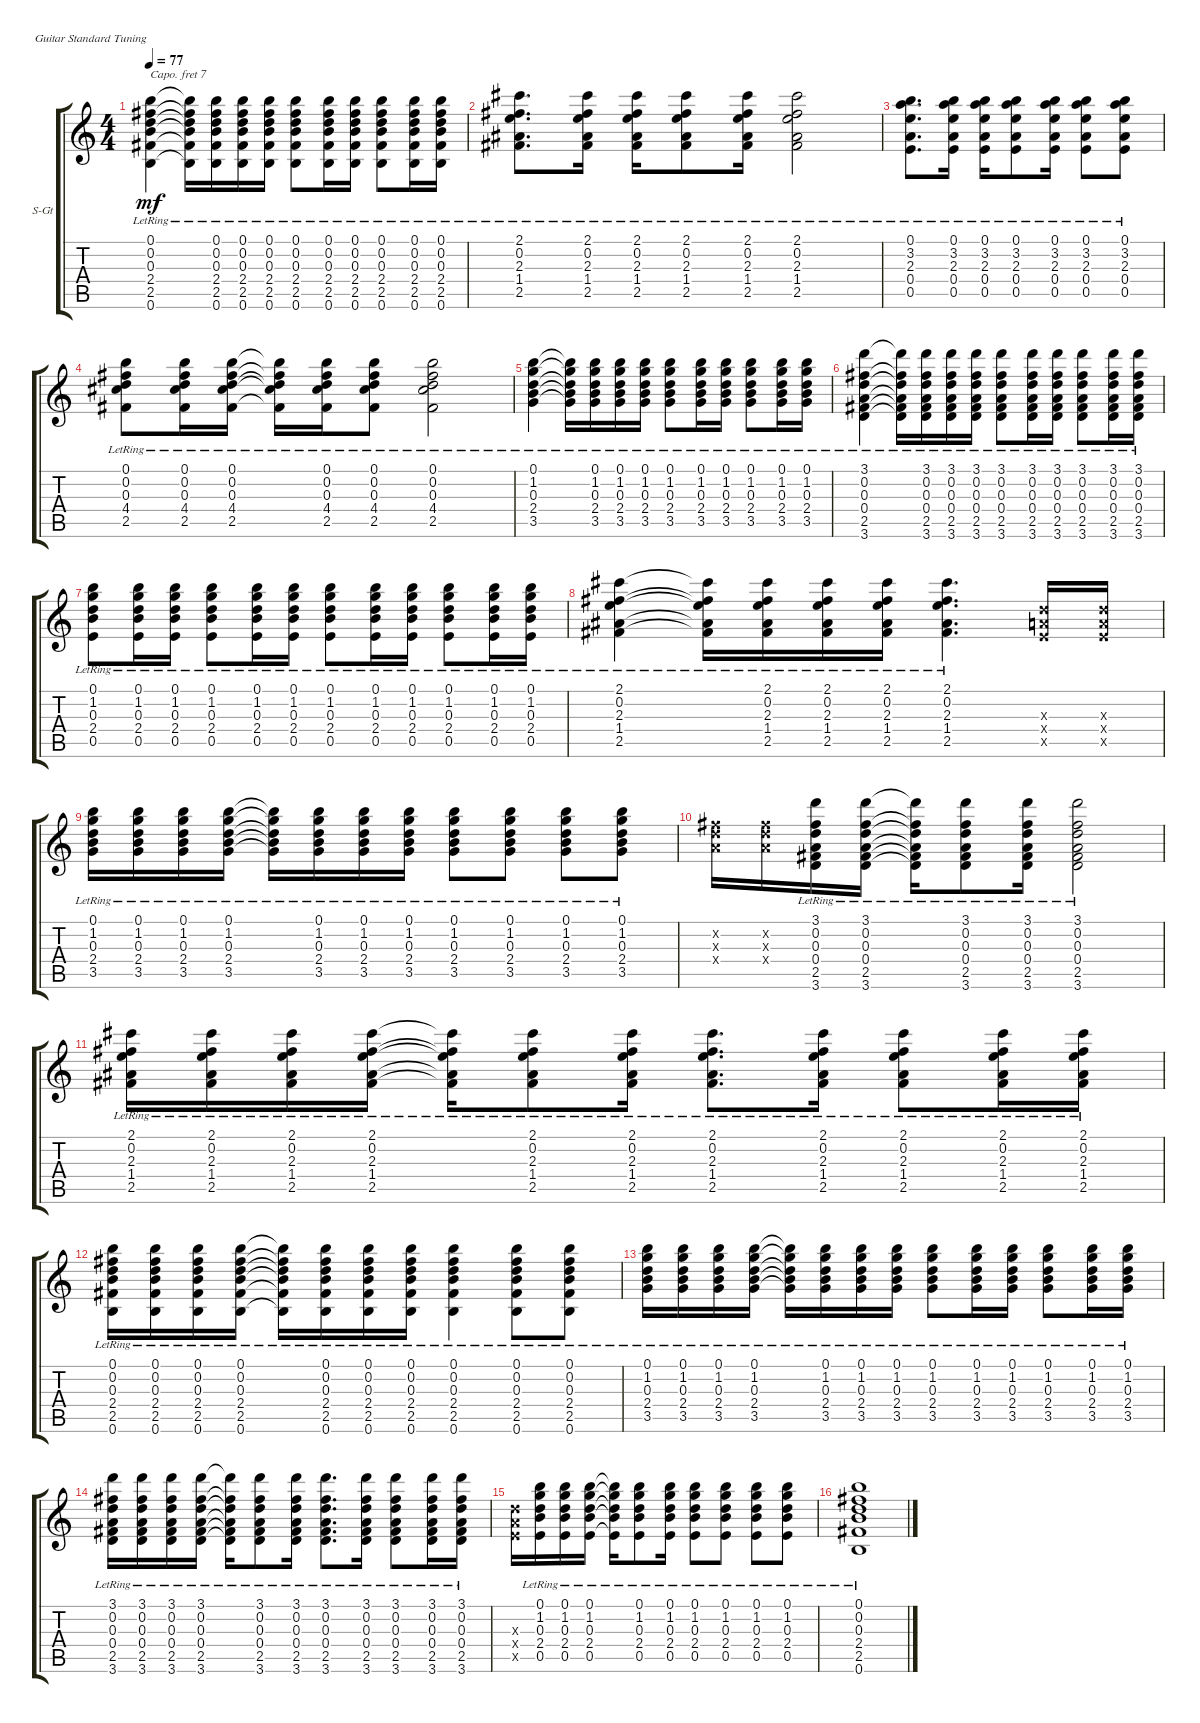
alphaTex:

\defaultSystemsLayout 4
\bracketExtendMode groupsimilarinstruments
\firstSystemTrackNameOrientation horizontal
\otherSystemsTrackNameOrientation horizontal
\track ("Steel Guitar" "S-Gt") {instrument acousticguitarsteel}
\staff {score tabs}
\capo 7
\tuning (E4 B3 G3 D3 A2 E2)
\ts (4 4)
\tempo 77
\clef g2
\ks c
(0.6{lr} 2.5{lr} 2.4{lr} 0.3{lr} 0.2{lr} 0.1{lr}).4{dy mf} (0.1{lr t} 0.2{lr t} 0.3{lr t} 2.4{lr t} 2.5{lr t} 0.6{lr t}).16 (0.6{lr} 2.5{lr} 2.4{lr} 0.3{lr} 0.2{lr} 0.1{lr}).16 (0.6{lr} 2.5{lr} 2.4{lr} 0.3{lr} 0.2{lr} 0.1{lr}).16 (0.6{lr} 2.5{lr} 2.4{lr} 0.3{lr} 0.2{lr} 0.1{lr}).16 (0.6{lr} 2.5{lr} 2.4{lr} 0.3{lr} 0.2{lr} 0.1{lr}).8 (0.6{lr} 2.5{lr} 2.4{lr} 0.3{lr} 0.2{lr} 0.1{lr}).16 (0.6{lr} 2.5{lr} 2.4{lr} 0.3{lr} 0.2{lr} 0.1{lr}).16 (0.6{lr} 2.5{lr} 2.4{lr} 0.3{lr} 0.2{lr} 0.1{lr}).8 (0.6{lr} 2.5{lr} 2.4{lr} 0.3{lr} 0.2{lr} 0.1{lr}).16 (0.6{lr} 2.5{lr} 2.4{lr} 0.3{lr} 0.2{lr} 0.1{lr}).16 |
(2.5{lr} 1.4{lr} 2.3{lr} 0.2{lr} 2.1{lr}).8{d} (2.5{lr} 1.4{lr} 2.3{lr} 0.2{lr} 2.1{lr}).16 (2.5{lr} 1.4{lr} 2.3{lr} 0.2{lr} 2.1{lr}).16 (2.5{lr} 1.4{lr} 2.3{lr} 0.2{lr} 2.1{lr}).8 (2.5{lr} 1.4{lr} 2.3{lr} 0.2{lr} 2.1{lr}).16 (2.5{lr} 1.4{lr} 2.3{lr} 0.2{lr} 2.1{lr}).2 |
(0.5{lr} 0.4{lr} 2.3{lr} 3.2{lr} 0.1{lr}).8{d} (0.5{lr} 0.4{lr} 2.3{lr} 3.2{lr} 0.1{lr}).16 (0.5{lr} 0.4{lr} 2.3{lr} 3.2{lr} 0.1{lr}).16 (0.5{lr} 0.4{lr} 2.3{lr} 3.2{lr} 0.1{lr}).8 (0.5{lr} 0.4{lr} 2.3{lr} 3.2{lr} 0.1{lr}).16 (0.5{lr} 0.4{lr} 2.3{lr} 3.2{lr} 0.1{lr}).8 (0.5{lr} 0.4{lr} 2.3{lr} 3.2{lr} 0.1{lr}).8 |
(2.5{lr} 4.4{lr} 0.3{lr} 0.2{lr} 0.1{lr}).8 (2.5{lr} 4.4{lr} 0.3{lr} 0.2{lr} 0.1{lr}).16 (2.5{lr} 4.4{lr} 0.3{lr} 0.2{lr} 0.1{lr}).16 (2.5{lr t} 4.4{lr t} 0.3{lr t} 0.2{lr t} 0.1{lr t}).16 (2.5{lr} 4.4{lr} 0.3{lr} 0.2{lr} 0.1{lr}).16 (2.5{lr} 4.4{lr} 0.3{lr} 0.2{lr} 0.1{lr}).8 (2.5{lr} 4.4{lr} 0.3{lr} 0.2{lr} 0.1{lr}).2 |
(3.5{lr} 2.4{lr} 0.3{lr} 1.2{lr} 0.1{lr}).4 (0.1{lr t} 1.2{lr t} 0.3{lr t} 2.4{lr t} 3.5{lr t}).16 (3.5{lr} 2.4{lr} 0.3{lr} 1.2{lr} 0.1{lr}).16 (3.5{lr} 2.4{lr} 0.3{lr} 1.2{lr} 0.1{lr}).16 (3.5{lr} 2.4{lr} 0.3{lr} 1.2{lr} 0.1{lr}).16 (3.5{lr} 2.4{lr} 0.3{lr} 1.2{lr} 0.1{lr}).8 (3.5{lr} 2.4{lr} 0.3{lr} 1.2{lr} 0.1{lr}).16 (3.5{lr} 2.4{lr} 0.3{lr} 1.2{lr} 0.1{lr}).16 (3.5{lr} 2.4{lr} 0.3{lr} 1.2{lr} 0.1{lr}).8 (3.5{lr} 2.4{lr} 0.3{lr} 1.2{lr} 0.1{lr}).16 (3.5{lr} 2.4{lr} 0.3{lr} 1.2{lr} 0.1{lr}).16 |
(3.6{lr} 2.5{lr} 0.4{lr} 0.3{lr} 0.2{lr} 3.1{lr}).4 (3.6{lr t} 2.5{lr t} 0.4{lr t} 0.3{lr t} 0.2{lr t} 3.1{lr t}).16 (3.6{lr} 2.5{lr} 0.4{lr} 0.3{lr} 0.2{lr} 3.1{lr}).16 (3.6{lr} 2.5{lr} 0.4{lr} 0.3{lr} 0.2{lr} 3.1{lr}).16 (3.6{lr} 2.5{lr} 0.4{lr} 0.3{lr} 0.2{lr} 3.1{lr}).16 (3.6{lr} 2.5{lr} 0.4{lr} 0.3{lr} 0.2{lr} 3.1{lr}).8 (3.6{lr} 2.5{lr} 0.4{lr} 0.3{lr} 0.2{lr} 3.1{lr}).16 (3.6{lr} 2.5{lr} 0.4{lr} 0.3{lr} 0.2{lr} 3.1{lr}).16 (3.6{lr} 2.5{lr} 0.4{lr} 0.3{lr} 0.2{lr} 3.1{lr}).8 (3.6{lr} 2.5{lr} 0.4{lr} 0.3{lr} 0.2{lr} 3.1{lr}).16 (3.6{lr} 2.5{lr} 0.4{lr} 0.3{lr} 0.2{lr} 3.1{lr}).16 |
(0.5{lr} 2.4{lr} 0.3{lr} 1.2{lr} 0.1{lr}).8 (0.5{lr} 2.4{lr} 0.3{lr} 1.2{lr} 0.1{lr}).16 (0.5{lr} 2.4{lr} 0.3{lr} 1.2{lr} 0.1{lr}).16 (0.5{lr} 2.4{lr} 0.3{lr} 1.2{lr} 0.1{lr}).8 (0.5{lr} 2.4{lr} 0.3{lr} 1.2{lr} 0.1{lr}).16 (0.5{lr} 2.4{lr} 0.3{lr} 1.2{lr} 0.1{lr}).16 (0.5{lr} 2.4{lr} 0.3{lr} 1.2{lr} 0.1{lr}).8 (0.5{lr} 2.4{lr} 0.3{lr} 1.2{lr} 0.1{lr}).16 (0.5{lr} 2.4{lr} 0.3{lr} 1.2{lr} 0.1{lr}).16 (0.5{lr} 2.4{lr} 0.3{lr} 1.2{lr} 0.1{lr}).8 (0.5{lr} 2.4{lr} 0.3{lr} 1.2{lr} 0.1{lr}).16 (0.5{lr} 2.4{lr} 0.3{lr} 1.2{lr} 0.1{lr}).16 |
(2.5{lr} 1.4{lr} 2.3{lr} 0.2{lr} 2.1{lr}).4 (2.5{lr t} 1.4{lr t} 2.3{lr t} 0.2{lr t} 2.1{lr t}).16 (2.5{lr} 1.4{lr} 2.3{lr} 0.2{lr} 2.1{lr}).16 (2.5{lr} 1.4{lr} 2.3{lr} 0.2{lr} 2.1{lr}).16 (2.5{lr} 1.4{lr} 2.3{lr} 0.2{lr} 2.1{lr}).16 (2.5{lr} 1.4{lr} 2.3{lr} 0.2{lr} 2.1{lr}).4{d} (0.5{x} 0.3{x} 0.4{x}).16 (0.5{x} 0.4{x} 0.3{x}).16 |
(3.5{lr} 2.4{lr} 0.3{lr} 1.2{lr} 0.1{lr}).16 (3.5{lr} 2.4{lr} 0.3{lr} 1.2{lr} 0.1{lr}).16 (3.5{lr} 2.4{lr} 0.3{lr} 1.2{lr} 0.1{lr}).16 (3.5{lr} 2.4{lr} 0.3{lr} 1.2{lr} 0.1{lr}).16 (3.5{lr t} 2.4{lr t} 0.3{lr t} 1.2{lr t} 0.1{lr t}).16 (3.5{lr} 2.4{lr} 0.3{lr} 1.2{lr} 0.1{lr}).16 (3.5{lr} 2.4{lr} 0.3{lr} 1.2{lr} 0.1{lr}).16 (3.5{lr} 2.4{lr} 0.3{lr} 1.2{lr} 0.1{lr}).16 (3.5{lr} 2.4{lr} 0.3{lr} 1.2{lr} 0.1{lr}).8 (3.5{lr} 2.4{lr} 0.3{lr} 1.2{lr} 0.1{lr}).8 (3.5{lr} 2.4{lr} 0.3{lr} 1.2{lr} 0.1{lr}).8 (3.5{lr} 2.4{lr} 0.3{lr} 1.2{lr} 0.1{lr}).8 |
(0.2{x} 0.3{x} 0.4{x}).16 (0.2{x} 0.3{x} 0.4{x}).16 (3.1{lr} 0.2{lr} 0.3{lr} 0.4{lr} 2.5{lr} 3.6{lr}).16 (3.1{lr} 0.2{lr} 0.3{lr} 0.4{lr} 2.5{lr} 3.6{lr}).16 (3.1{lr t} 0.2{lr t} 0.3{lr t} 0.4{lr t} 2.5{lr t} 3.6{lr t}).16 (3.1{lr} 0.2{lr} 0.3{lr} 0.4{lr} 2.5{lr} 3.6{lr}).8 (3.1{lr} 0.2{lr} 0.3{lr} 0.4{lr} 2.5{lr} 3.6{lr}).16 (3.1{lr} 0.2{lr} 0.3{lr} 0.4{lr} 2.5{lr} 3.6{lr}).2 |
(2.1{lr} 0.2{lr} 2.3{lr} 1.4{lr} 2.5{lr}).16 (2.1{lr} 0.2{lr} 2.3{lr} 1.4{lr} 2.5{lr}).16 (2.1{lr} 0.2{lr} 2.3{lr} 1.4{lr} 2.5{lr}).16 (2.1{lr} 0.2{lr} 2.3{lr} 1.4{lr} 2.5{lr}).16 (2.1{lr t} 0.2{lr t} 2.3{lr t} 1.4{lr t} 2.5{lr t}).16 (2.1{lr} 0.2{lr} 2.3{lr} 1.4{lr} 2.5{lr}).8 (2.1{lr} 0.2{lr} 2.3{lr} 1.4{lr} 2.5{lr}).16 (2.1{lr} 0.2{lr} 2.3{lr} 1.4{lr} 2.5{lr}).8{d} (2.1{lr} 0.2{lr} 2.3{lr} 1.4{lr} 2.5{lr}).16 (2.1{lr} 0.2{lr} 2.3{lr} 1.4{lr} 2.5{lr}).8 (2.1{lr} 0.2{lr} 2.3{lr} 1.4{lr} 2.5{lr}).16 (2.1{lr} 0.2{lr} 2.3{lr} 1.4{lr} 2.5{lr}).16 |
(0.6{lr} 2.5{lr} 2.4{lr} 0.3{lr} 0.2{lr} 0.1{lr}).16 (0.6{lr} 2.5{lr} 2.4{lr} 0.3{lr} 0.2{lr} 0.1{lr}).16 (0.6{lr} 2.5{lr} 2.4{lr} 0.3{lr} 0.2{lr} 0.1{lr}).16 (0.6{lr} 2.5{lr} 2.4{lr} 0.3{lr} 0.2{lr} 0.1{lr}).16 (0.6{lr t} 2.5{lr t} 2.4{lr t} 0.3{lr t} 0.2{lr t} 0.1{lr t}).16 (0.6{lr} 2.5{lr} 2.4{lr} 0.3{lr} 0.2{lr} 0.1{lr}).16 (0.6{lr} 2.5{lr} 2.4{lr} 0.3{lr} 0.2{lr} 0.1{lr}).16 (0.6{lr} 2.5{lr} 2.4{lr} 0.3{lr} 0.2{lr} 0.1{lr}).16 (0.6{lr} 2.5{lr} 2.4{lr} 0.3{lr} 0.2{lr} 0.1{lr}).4 (0.6{lr} 2.5{lr} 2.4{lr} 0.3{lr} 0.2{lr} 0.1{lr}).8 (0.6{lr} 2.5{lr} 2.4{lr} 0.3{lr} 0.2{lr} 0.1{lr}).8 |
(3.5{lr} 2.4{lr} 0.3{lr} 1.2{lr} 0.1{lr}).16 (3.5{lr} 2.4{lr} 0.3{lr} 1.2{lr} 0.1{lr}).16 (3.5{lr} 2.4{lr} 0.3{lr} 1.2{lr} 0.1{lr}).16 (3.5{lr} 2.4{lr} 0.3{lr} 1.2{lr} 0.1{lr}).16 (3.5{lr t} 2.4{lr t} 0.3{lr t} 1.2{lr t} 0.1{lr t}).16 (3.5{lr} 2.4{lr} 0.3{lr} 1.2{lr} 0.1{lr}).16 (3.5{lr} 2.4{lr} 0.3{lr} 1.2{lr} 0.1{lr}).16 (3.5{lr} 2.4{lr} 0.3{lr} 1.2{lr} 0.1{lr}).16 (3.5{lr} 2.4{lr} 0.3{lr} 1.2{lr} 0.1{lr}).8 (3.5{lr} 2.4{lr} 0.3{lr} 1.2{lr} 0.1{lr}).16 (3.5{lr} 2.4{lr} 0.3{lr} 1.2{lr} 0.1{lr}).16 (3.5{lr} 2.4{lr} 0.3{lr} 1.2{lr} 0.1{lr}).8 (3.5{lr} 2.4{lr} 0.3{lr} 1.2{lr} 0.1{lr}).16 (3.5{lr} 2.4{lr} 0.3{lr} 1.2{lr} 0.1{lr}).16 |
(3.6{lr} 2.5{lr} 0.4{lr} 0.3{lr} 0.2{lr} 3.1{lr}).16 (3.6{lr} 2.5{lr} 0.4{lr} 0.3{lr} 0.2{lr} 3.1{lr}).16 (3.6{lr} 2.5{lr} 0.4{lr} 0.3{lr} 0.2{lr} 3.1{lr}).16 (3.6{lr} 2.5{lr} 0.4{lr} 0.3{lr} 0.2{lr} 3.1{lr}).16 (3.6{lr t} 2.5{lr t} 0.4{lr t} 0.3{lr t} 0.2{lr t} 3.1{lr t}).16 (3.6{lr} 2.5{lr} 0.4{lr} 0.3{lr} 0.2{lr} 3.1{lr}).8 (3.6{lr} 2.5{lr} 0.4{lr} 0.3{lr} 0.2{lr} 3.1{lr}).16 (3.6{lr} 2.5{lr} 0.4{lr} 0.3{lr} 0.2{lr} 3.1{lr}).8{d} (3.6{lr} 2.5{lr} 0.4{lr} 0.3{lr} 0.2{lr} 3.1{lr}).16 (3.6{lr} 2.5{lr} 0.4{lr} 0.3{lr} 0.2{lr} 3.1{lr}).8 (3.6{lr} 2.5{lr} 0.4{lr} 0.3{lr} 0.2{lr} 3.1{lr}).16 (3.6{lr} 2.5{lr} 0.4{lr} 0.3{lr} 0.2{lr} 3.1{lr}).16 |
(0.5{x} 0.4{x} 0.3{x}).16 (0.5{lr} 2.4{lr} 0.3{lr} 1.2{lr} 0.1{lr}).16 (0.5{lr} 2.4{lr} 0.3{lr} 1.2{lr} 0.1{lr}).16 (0.5{lr} 2.4{lr} 0.3{lr} 1.2{lr} 0.1{lr}).16 (0.5{lr t} 2.4{lr t} 0.3{lr t} 1.2{lr t} 0.1{lr t}).16 (0.5{lr} 2.4{lr} 0.3{lr} 1.2{lr} 0.1{lr}).8 (0.5{lr} 2.4{lr} 0.3{lr} 1.2{lr} 0.1{lr}).16 (0.5{lr} 2.4{lr} 0.3{lr} 1.2{lr} 0.1{lr}).8 (0.5{lr} 2.4{lr} 0.3{lr} 1.2{lr} 0.1{lr}).8 (0.5{lr} 2.4{lr} 0.3{lr} 1.2{lr} 0.1{lr}).8 (0.5{lr} 2.4{lr} 0.3{lr} 1.2{lr} 0.1{lr}).8 |
(0.6{lr} 2.5{lr} 2.4{lr} 0.1{lr} 0.2{lr} 0.3{lr}).1
